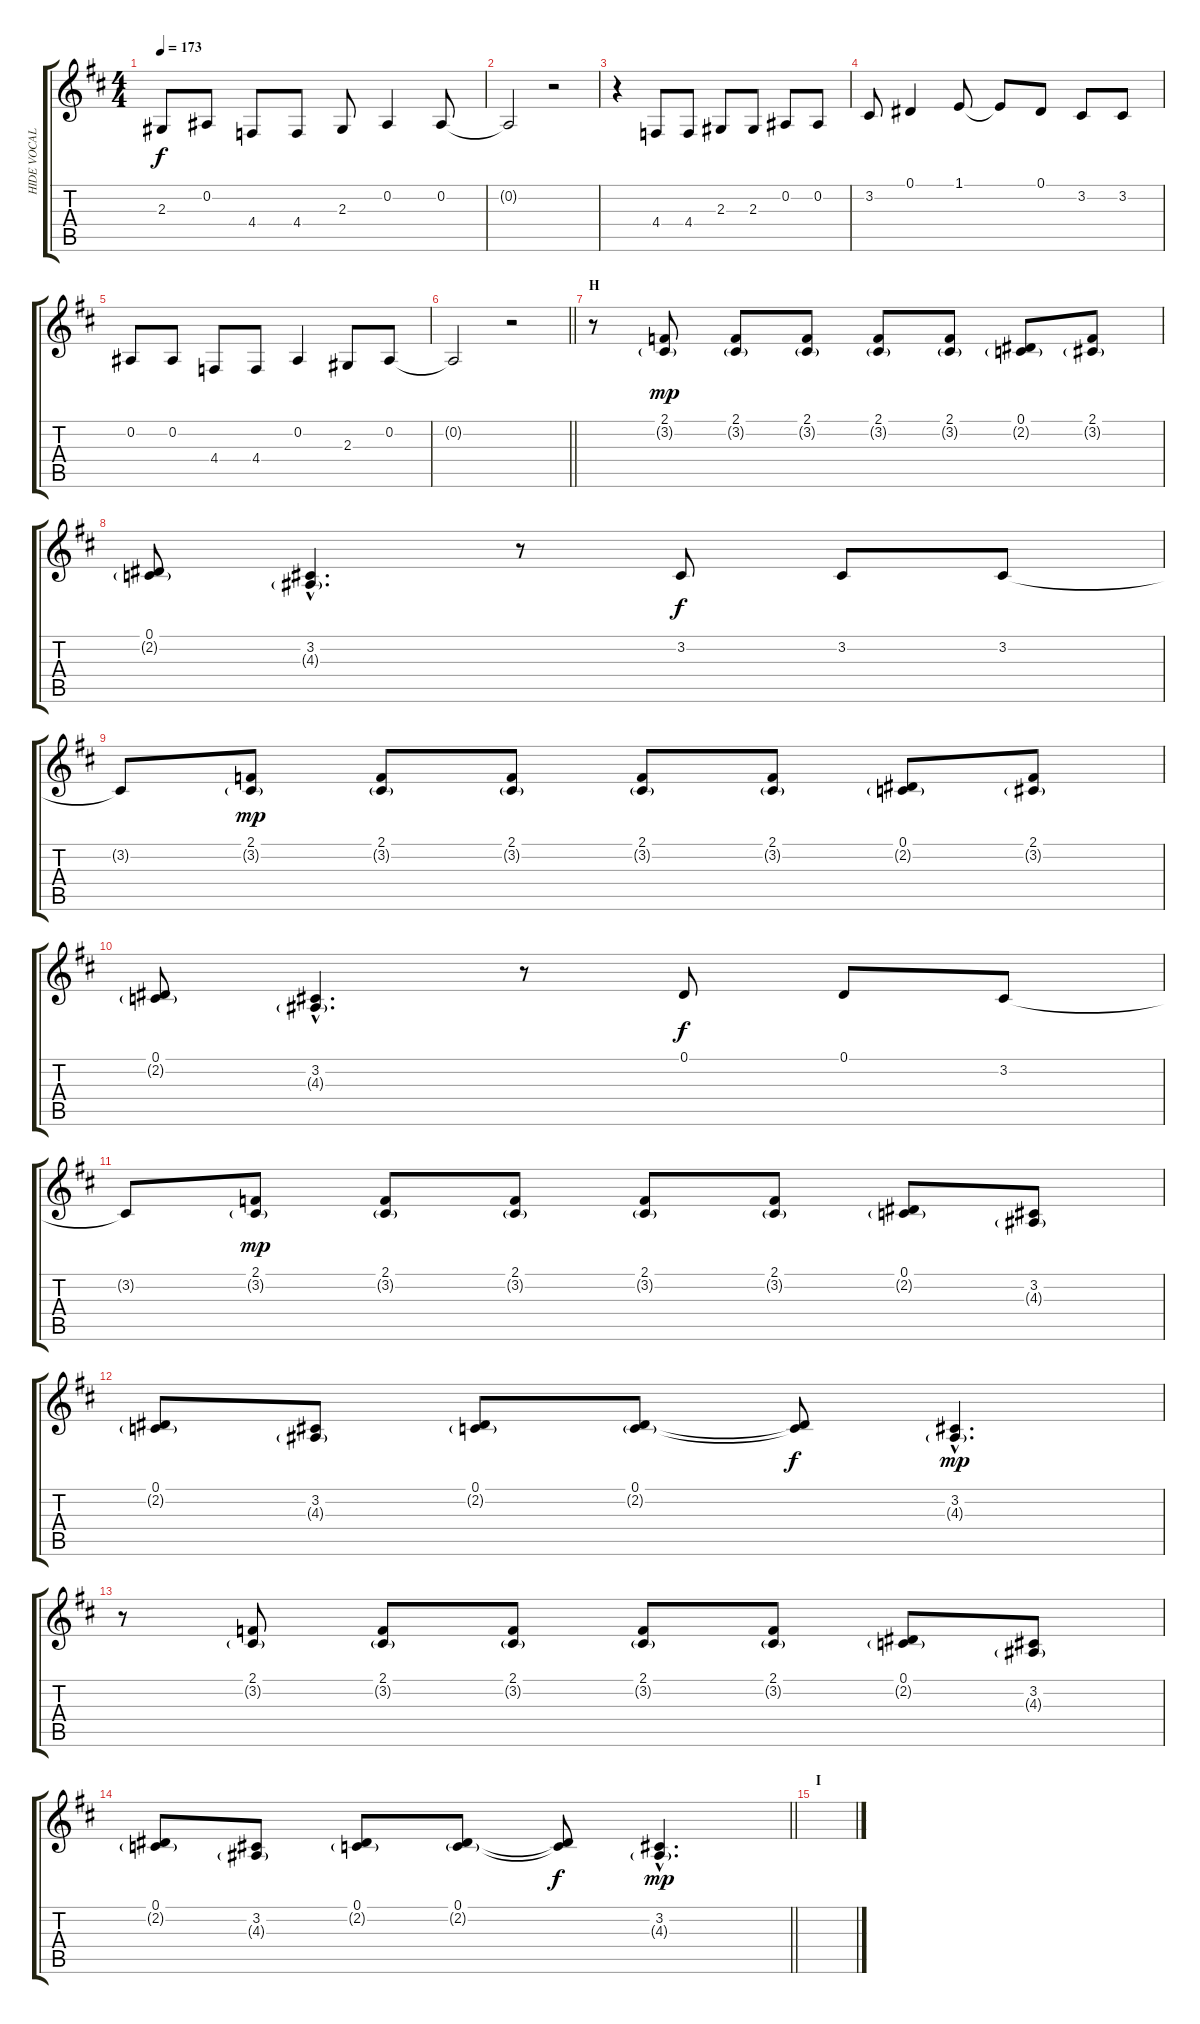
\track ("HIDE VOCAL" "HIDE VOCAL") {instrument englishhorn}
\staff {score tabs}
\tuning (Eb4 Bb3 Gb3 Db3 Ab2 Eb2) {hide}
\ts (4 4)
\tempo 173
\clef g2
\ks bminor
2.3.8{dy f} 0.2.8 4.4.8 4.4.8 2.3.8 0.2.4 0.2.8 |
0.2{t}.2 r.2 |
r.4 4.4.8 4.4.8 2.3.8 2.3.8 0.2.8 0.2.8 |
3.2.8 0.1.4 1.1.8 1.1{t}.8 0.1.8 3.2.8 3.2.8 |
0.2.8 0.2.8 4.4.8 4.4.8 0.2.4 2.3.8 0.2.8 |
\barLineRight lightlight
0.2{t}.2 r.2 |
\section ("" "H")
r.8 (2.1 3.2{g}).8{dy mp} (2.1 3.2{g}).8 (2.1 3.2{g}).8 (2.1 3.2{g}).8 (2.1 3.2{g}).8 (0.1 2.2{g}).8 (2.1 3.2{g}).8 |
(0.1 2.2{g}).8 (3.2{hac} 4.3{g hac}).4{d} r.8 3.2.8{dy f} 3.2.8 3.2.8 |
3.2{t}.8 (2.1 3.2{g}).8{dy mp} (2.1 3.2{g}).8 (2.1 3.2{g}).8 (2.1 3.2{g}).8 (2.1 3.2{g}).8 (0.1 2.2{g}).8 (2.1 3.2{g}).8 |
(0.1 2.2{g}).8 (3.2{hac} 4.3{g hac}).4{d} r.8 0.1.8{dy f} 0.1.8 3.2.8 |
3.2{t}.8 (2.1 3.2{g}).8{dy mp} (2.1 3.2{g}).8 (2.1 3.2{g}).8 (2.1 3.2{g}).8 (2.1 3.2{g}).8 (0.1 2.2{g}).8 (3.2 4.3{g}).8 |
(0.1 2.2{g}).8 (3.2 4.3{g}).8 (0.1 2.2{g}).8 (0.1 2.2{g}).8 (0.1{t} 2.2{t}).8{dy f} (3.2{hac} 4.3{g hac}).4{d dy mp} |
r.8 (2.1 3.2{g}).8 (2.1 3.2{g}).8 (2.1 3.2{g}).8 (2.1 3.2{g}).8 (2.1 3.2{g}).8 (0.1 2.2{g}).8 (3.2 4.3{g}).8 |
\barLineRight lightlight
(0.1 2.2{g}).8 (3.2 4.3{g}).8 (0.1 2.2{g}).8 (0.1 2.2{g}).8 (0.1{t} 2.2{t}).8{dy f} (3.2{hac} 4.3{g hac}).4{d dy mp} |
\section ("" "I")
